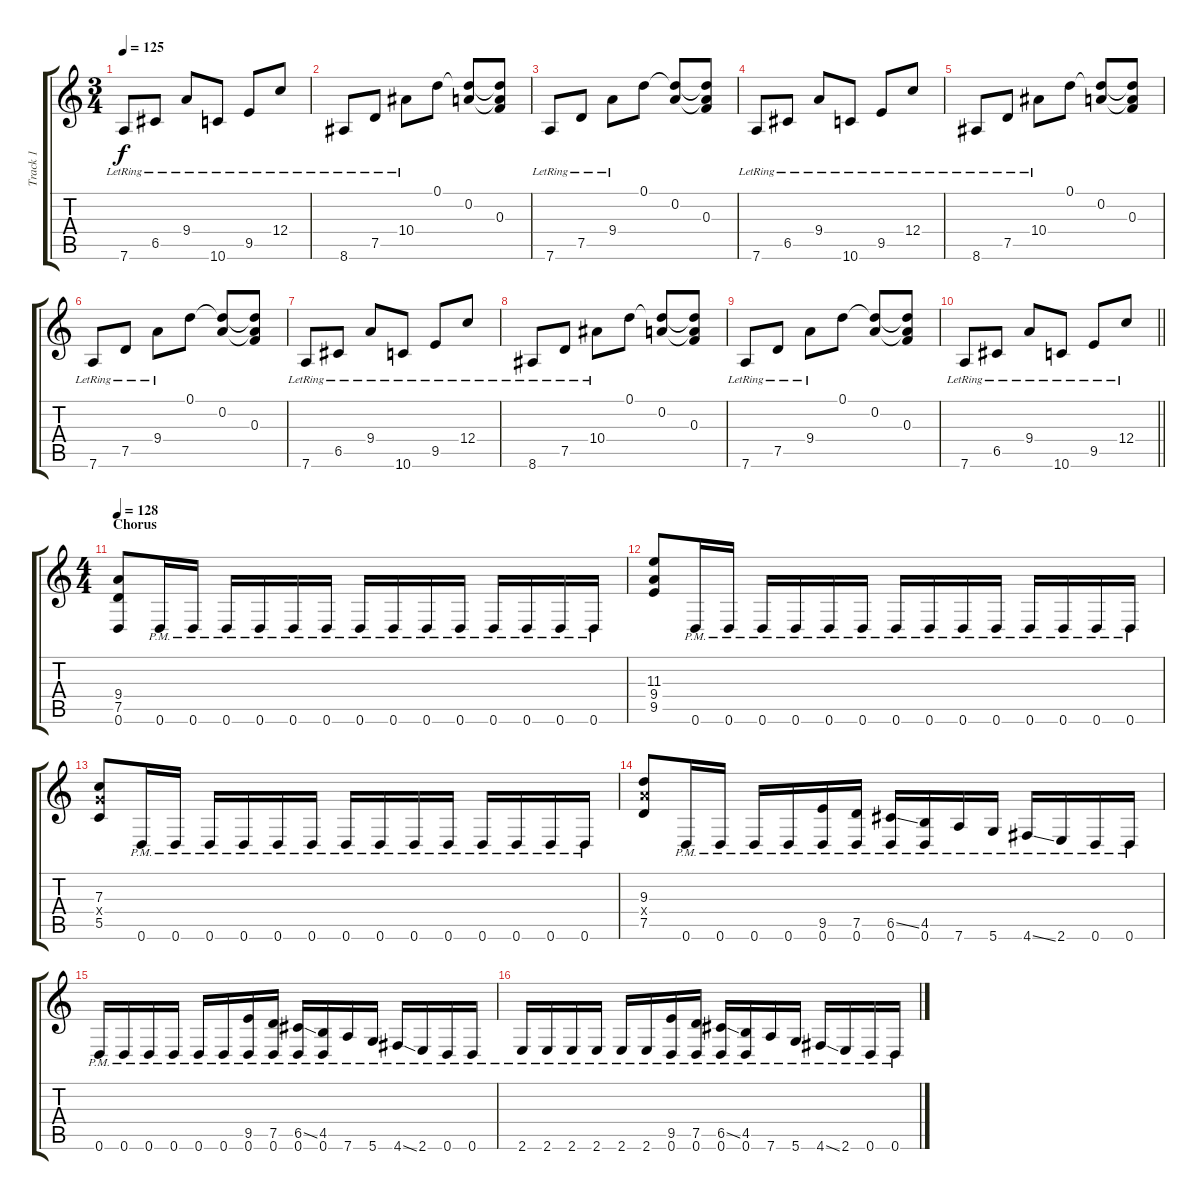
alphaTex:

\track ("Track 1" "Track 1") {instrument distortionguitar}
\staff {score tabs}
\tuning (D4 A3 F3 C3 G2 D2) {hide}
\ts (3 4)
\tempo 125
\clef g2
\ks c
7.6{lr}.8{dy f} 6.5{lr}.8 9.4{lr}.8 10.6{lr}.8 9.5{lr}.8 12.4{lr}.8 |
8.6{lr}.8 7.5{lr}.8 10.4{lr}.8 0.1.8 (0.1{t} 0.2).8 (0.1{t} 0.2{t} 0.3).8 |
7.6{lr}.8 7.5{lr}.8 9.4{lr}.8 0.1.8 (0.1{t} 0.2).8 (0.1{t} 0.2{t} 0.3).8 |
7.6{lr}.8 6.5{lr}.8 9.4{lr}.8 10.6{lr}.8 9.5{lr}.8 12.4{lr}.8 |
8.6{lr}.8 7.5{lr}.8 10.4{lr}.8 0.1.8 (0.1{t} 0.2).8 (0.1{t} 0.2{t} 0.3).8 |
7.6{lr}.8 7.5{lr}.8 9.4{lr}.8 0.1.8 (0.1{t} 0.2).8 (0.1{t} 0.2{t} 0.3).8 |
7.6{lr}.8 6.5{lr}.8 9.4{lr}.8 10.6{lr}.8 9.5{lr}.8 12.4{lr}.8 |
8.6{lr}.8 7.5{lr}.8 10.4{lr}.8 0.1.8 (0.1{t} 0.2).8 (0.1{t} 0.2{t} 0.3).8 |
7.6{lr}.8 7.5{lr}.8 9.4{lr}.8 0.1.8 (0.1{t} 0.2).8 (0.1{t} 0.2{t} 0.3).8 |
\barLineRight lightlight
7.6{lr}.8 6.5{lr}.8 9.4{lr}.8 10.6{lr}.8 9.5{lr}.8 12.4{lr}.8 |
\ts (4 4)
\section ("" "Chorus")
\tempo 128
(9.4 7.5 0.6).8 0.6{pm}.16 0.6{pm}.16 0.6{pm}.16 0.6{pm}.16 0.6{pm}.16 0.6{pm}.16 0.6{pm}.16 0.6{pm}.16 0.6{pm}.16 0.6{pm}.16 0.6{pm}.16 0.6{pm}.16 0.6{pm}.16 0.6{pm}.16 |
(11.3 9.4 9.5).8 0.6{pm}.16 0.6{pm}.16 0.6{pm}.16 0.6{pm}.16 0.6{pm}.16 0.6{pm}.16 0.6{pm}.16 0.6{pm}.16 0.6{pm}.16 0.6{pm}.16 0.6{pm}.16 0.6{pm}.16 0.6{pm}.16 0.6{pm}.16 |
(7.3 7.4{x} 5.5).8 0.6{pm}.16 0.6{pm}.16 0.6{pm}.16 0.6{pm}.16 0.6{pm}.16 0.6{pm}.16 0.6{pm}.16 0.6{pm}.16 0.6{pm}.16 0.6{pm}.16 0.6{pm}.16 0.6{pm}.16 0.6{pm}.16 0.6{pm}.16 |
(9.3 9.4{x} 7.5).8 0.6{pm}.16 0.6{pm}.16 0.6{pm}.16 0.6{pm}.16 (9.5 0.6{pm}).16 (7.5 0.6{pm}).16 (6.5{ss} 0.6{pm}).16 (4.5 0.6{pm}).16 7.6{pm}.16 5.6{pm}.16 4.6{ss pm}.16 2.6{pm}.16 0.6{pm}.16 0.6{pm}.16 |
0.6{pm}.16 0.6{pm}.16 0.6{pm}.16 0.6{pm}.16 0.6{pm}.16 0.6{pm}.16 (9.5 0.6{pm}).16 (7.5 0.6{pm}).16 (6.5{ss} 0.6{pm}).16 (4.5 0.6{pm}).16 7.6{pm}.16 5.6{pm}.16 4.6{ss pm}.16 2.6{pm}.16 0.6{pm}.16 0.6{pm}.16 |
2.6{pm}.16 2.6{pm}.16 2.6{pm}.16 2.6{pm}.16 2.6{pm}.16 2.6{pm}.16 (9.5 0.6{pm}).16 (7.5 0.6{pm}).16 (6.5{ss} 0.6{pm}).16 (4.5 0.6{pm}).16 7.6{pm}.16 5.6{pm}.16 4.6{ss pm}.16 2.6{pm}.16 0.6{pm}.16 0.6{pm}.16
